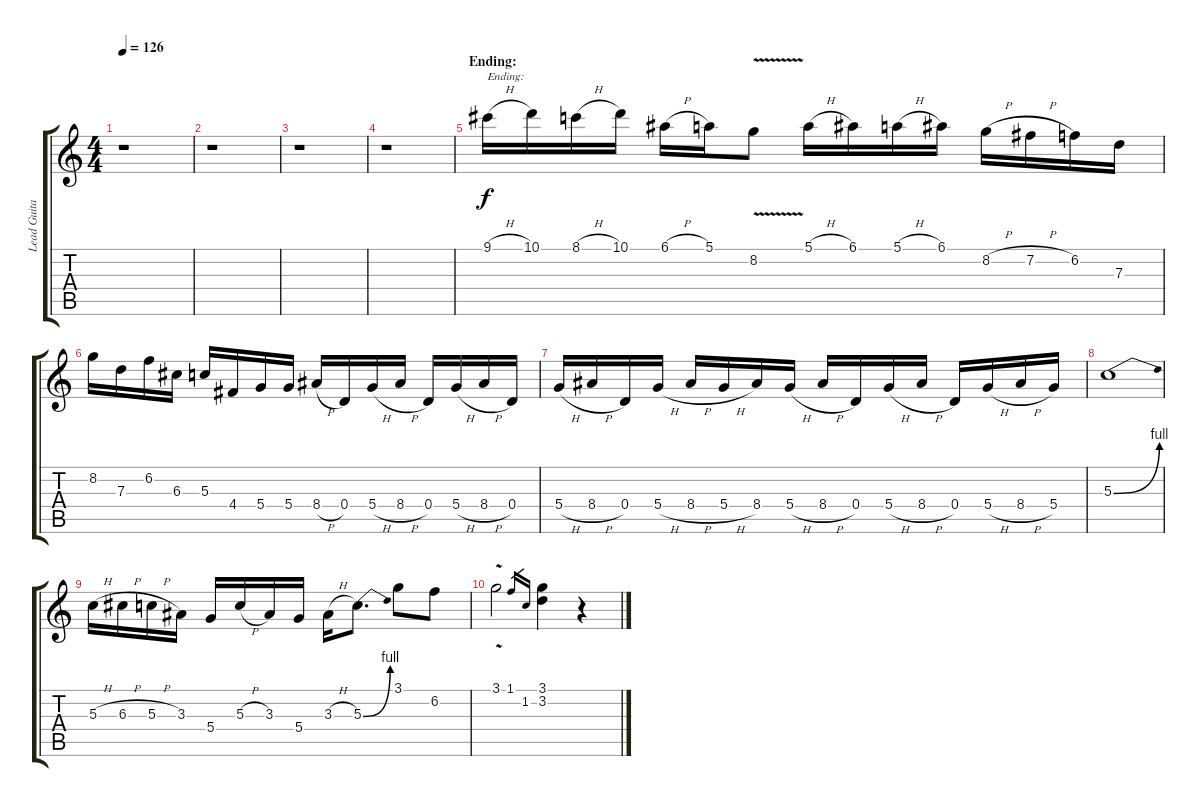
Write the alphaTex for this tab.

\track ("Lead Guitar" "Lead Guita") {instrument distortionguitar}
\staff {score tabs}
\tuning (E4 B3 G3 D3 A2 E2) {hide}
\ts (4 4)
\tempo 126
\clef g2
\ks c
r.1{dy f} |
r.1 |
r.1 |
r.1 |
\section ("" "Ending:")
9.1{h}.16{txt "Ending:"} 10.1.16 8.1{h}.16 10.1.16 6.1{h}.16 5.1.16 8.2{v}.8 5.1{h}.16 6.1.16 5.1{h}.16 6.1.16 8.2{h}.16 7.2{h}.16 6.2.16 7.3.16 |
8.2.16 7.3.16 6.2.16 6.3.16 5.3.16 4.4.16 5.4.16 5.4.16 8.4{h}.16 0.4.16 5.4{h}.16 8.4{h}.16 0.4.16 5.4{h}.16 8.4{h}.16 0.4.16 |
5.4{h}.16 8.4{h}.16 0.4.16 5.4{h}.16 8.4{h}.16 5.4{h}.16 8.4.16 5.4{h}.16 8.4{h}.16 0.4.16 5.4{h}.16 8.4{h}.16 0.4.16 5.4{h}.16 8.4{h}.16 5.4.16 |
5.3{be (bend 0 0 60 4)}.1 |
5.3{h}.16 6.3{h}.16 5.3{h}.16 3.3.16 5.4.16 5.3{h}.16 3.3.16 5.4.16 3.3{h}.16 5.3{be (bend 0 0 60 4)}.8{d} 3.1.8 6.2.8 |
3.1{v}.2 1.1.16{gr} 1.2.16{gr} (3.1 3.2).4 r.4
